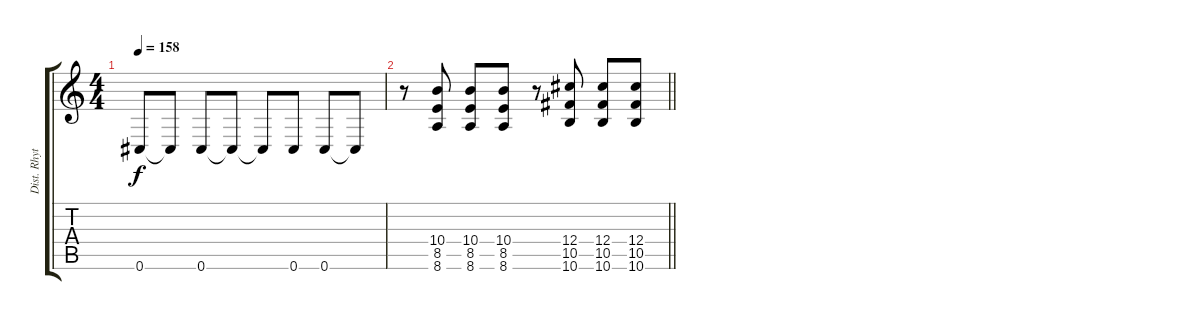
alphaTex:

\track ("Dist. Rhytm Guitar [L]" "Dist. Rhyt") {instrument distortionguitar}
\staff {score tabs}
\tuning (Eb4 Bb3 Gb3 Db3 Ab2 Db2) {hide}
\ts (4 4)
\tempo 158
\clef g2
\ks c
0.6.8{dy f} 0.6{t}.8 0.6.8 0.6{t}.8 0.6{t}.8 0.6.8 0.6.8 0.6{t}.8 |
\barLineRight lightlight
r.8 (10.4 8.5 8.6).8 (10.4 8.5 8.6).8 (10.4 8.5 8.6).8 r.8 (12.4 10.5 10.6).8 (12.4 10.5 10.6).8 (12.4 10.5 10.6).8
